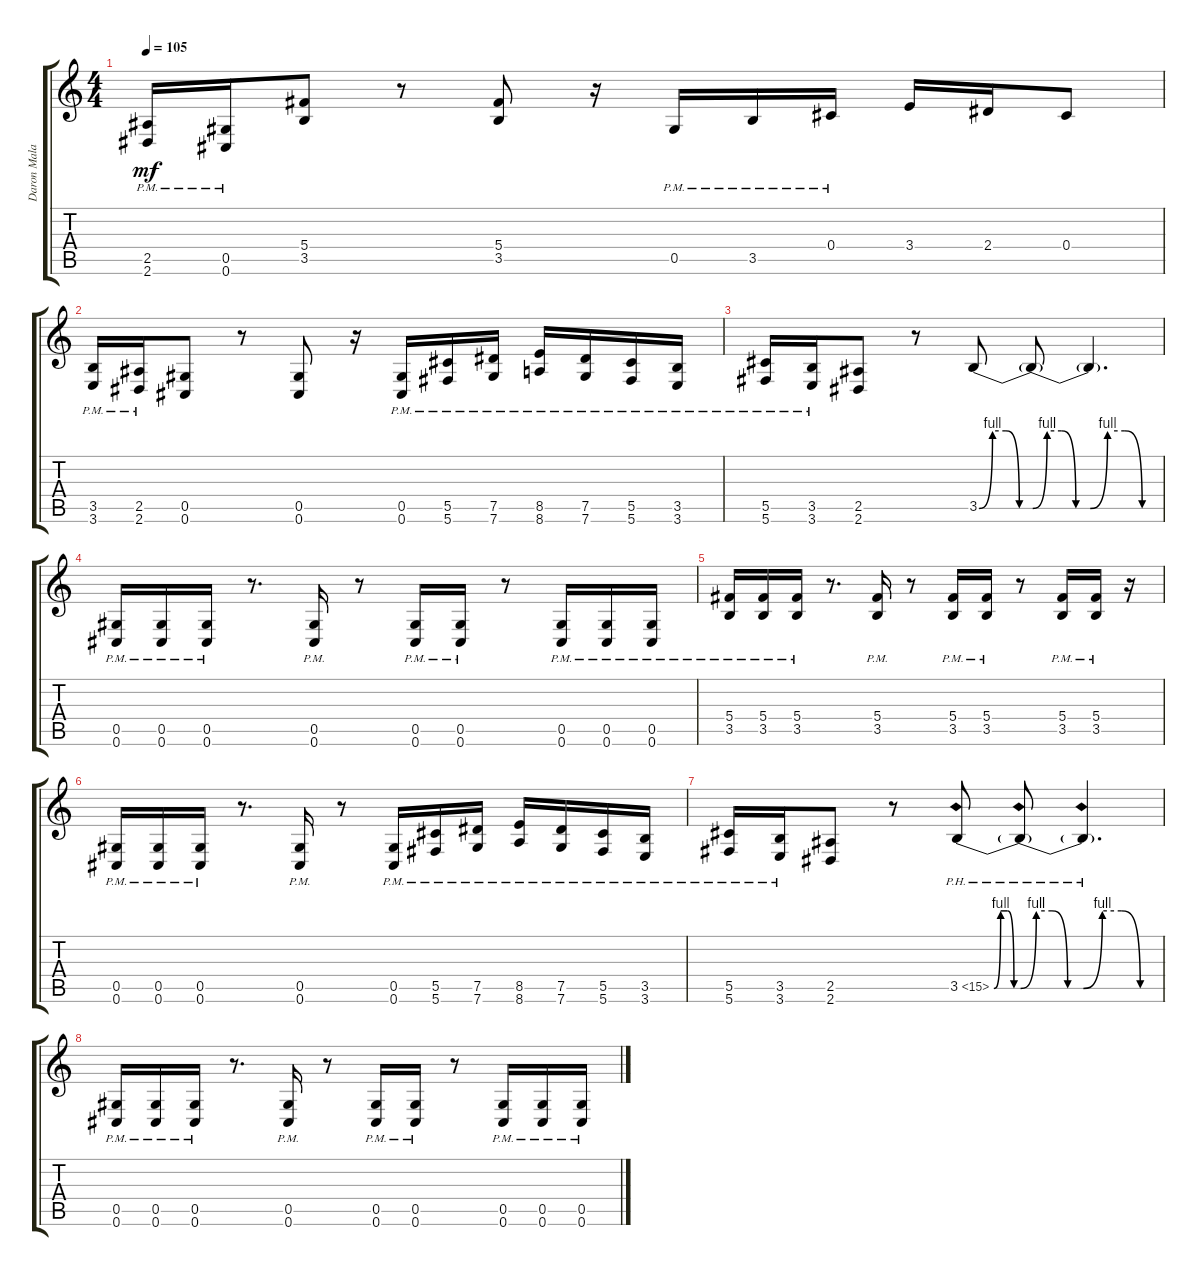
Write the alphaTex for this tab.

\track ("Daron Malakian" "Daron Mala") {instrument distortionguitar}
\staff {score tabs}
\tuning (Eb4 Bb3 Gb3 Db3 Ab2 Db2) {hide}
\ts (4 4)
\tempo 105
\clef g2
\ks c
(2.5{pm} 2.6{pm}).16{dy mf} (0.5{pm} 0.6{pm}).16 (5.4 3.5).8 r.8 (5.4 3.5).8 r.16 0.5{pm}.16 3.5{pm}.16 0.4{pm}.16 3.4.16 2.4.16 0.4.8 |
(3.5{pm} 3.6{pm}).16 (2.5{pm} 2.6{pm}).16 (0.5 0.6).8 r.8 (0.5 0.6).8 r.16 (0.5{pm} 0.6{pm}).16 (5.5{pm} 5.6{pm}).16 (7.5{pm} 7.6{pm}).16 (8.5{pm} 8.6{pm}).16 (7.5{pm} 7.6{pm}).16 (5.5{pm} 5.6{pm}).16 (3.5{pm} 3.6{pm}).16 |
(5.5{pm} 5.6{pm}).16 (3.5{pm} 3.6{pm}).16 (2.5 2.6).8 r.8 3.5{be (custom 0 0 15 4 30 4 45 0 60 0)}.8 3.5{be (custom 0 0 15 4 30 4 45 0 60 0) t}.8 3.5{be (custom 0 0 15 4 30 4 45 0 60 0) t}.4{d} |
(0.5{pm} 0.6{pm}).16 (0.5{pm} 0.6{pm}).16 (0.5{pm} 0.6{pm}).16 r.8{d} (0.5{pm} 0.6{pm}).16 r.8 (0.5{pm} 0.6{pm}).16 (0.5{pm} 0.6{pm}).16 r.8 (0.5{pm} 0.6{pm}).16 (0.5{pm} 0.6{pm}).16 (0.5{pm} 0.6{pm}).16 |
(5.4{pm} 3.5{pm}).16 (5.4{pm} 3.5{pm}).16 (5.4{pm} 3.5{pm}).16 r.8{d} (5.4{pm} 3.5{pm}).16 r.8 (5.4{pm} 3.5{pm}).16 (5.4{pm} 3.5{pm}).16 r.8 (5.4{pm} 3.5{pm}).16 (5.4{pm} 3.5{pm}).16 r.16 |
(0.5{pm} 0.6{pm}).16 (0.5{pm} 0.6{pm}).16 (0.5{pm} 0.6{pm}).16 r.8{d} (0.5{pm} 0.6{pm}).16 r.8 (0.5{pm} 0.6{pm}).16 (5.5{pm} 5.6{pm}).16 (7.5{pm} 7.6{pm}).16 (8.5{pm} 8.6{pm}).16 (7.5{pm} 7.6{pm}).16 (5.5{pm} 5.6{pm}).16 (3.5{pm} 3.6{pm}).16 |
(5.5{pm} 5.6{pm}).16 (3.5{pm} 3.6{pm}).16 (2.5 2.6).8 r.8 3.5{be (custom 0 0 15 4 30 4 45 0 60 0) ph 12}.8 3.5{be (custom 0 0 15 4 30 4 45 0 60 0) ph 12 t}.8 3.5{be (custom 0 0 15 4 30 4 45 0 60 0) ph 12 t}.4{d} |
(0.5{pm} 0.6{pm}).16 (0.5{pm} 0.6{pm}).16 (0.5{pm} 0.6{pm}).16 r.8{d} (0.5{pm} 0.6{pm}).16 r.8 (0.5{pm} 0.6{pm}).16 (0.5{pm} 0.6{pm}).16 r.8 (0.5{pm} 0.6{pm}).16 (0.5{pm} 0.6{pm}).16 (0.5{pm} 0.6{pm}).16
